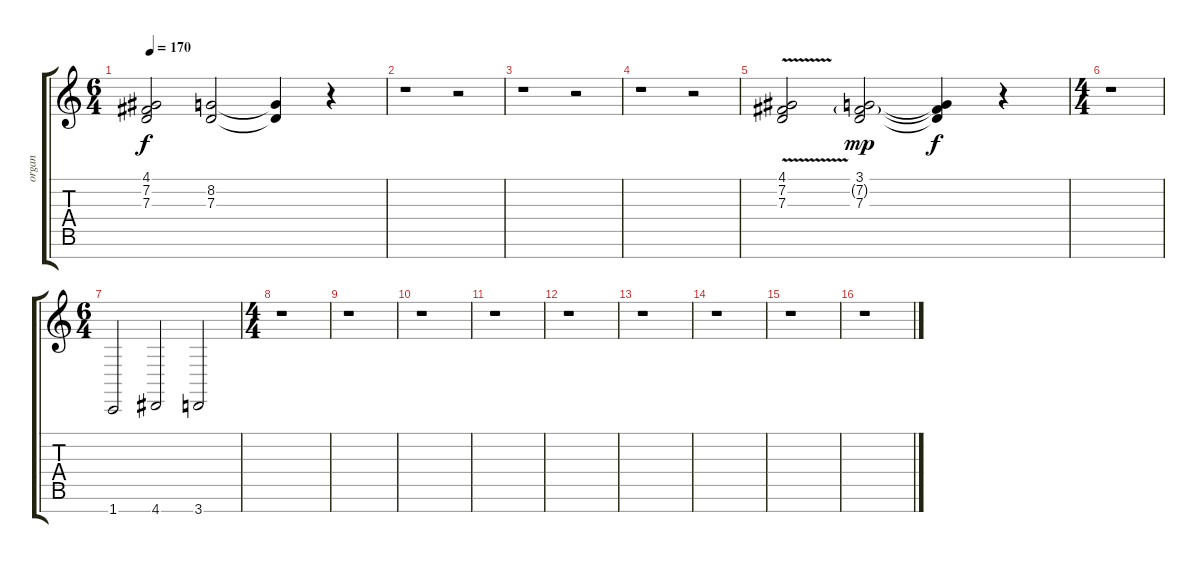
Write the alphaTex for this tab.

\track ("organ" "organ") {instrument drawbarorgan}
\staff {score tabs}
\tuning (E4 B3 G3 D3 A2 E2 B1) {hide}
\ts (6 4)
\tempo 170
\clef g2
\ks c
(4.1 7.2 7.3).2{dy f} (8.2 7.3).2 (8.2{t} 7.3{t}).4 r.4 |
r.1 r.2 |
r.1 r.2 |
r.1 r.2 |
(4.1{v} 7.2{v} 7.3).2 (3.1 7.2{g} 7.3).2{dy mp} (3.1{t} 7.2{t} 7.3{t}).4{dy f} r.4 |
\ts (4 4)
r.1 |
\ts (6 4)
1.7.2 4.7.2 3.7.2 |
\ts (4 4)
r.1 |
r.1 |
r.1 |
r.1 |
r.1 |
r.1 |
r.1 |
r.1 |
r.1
